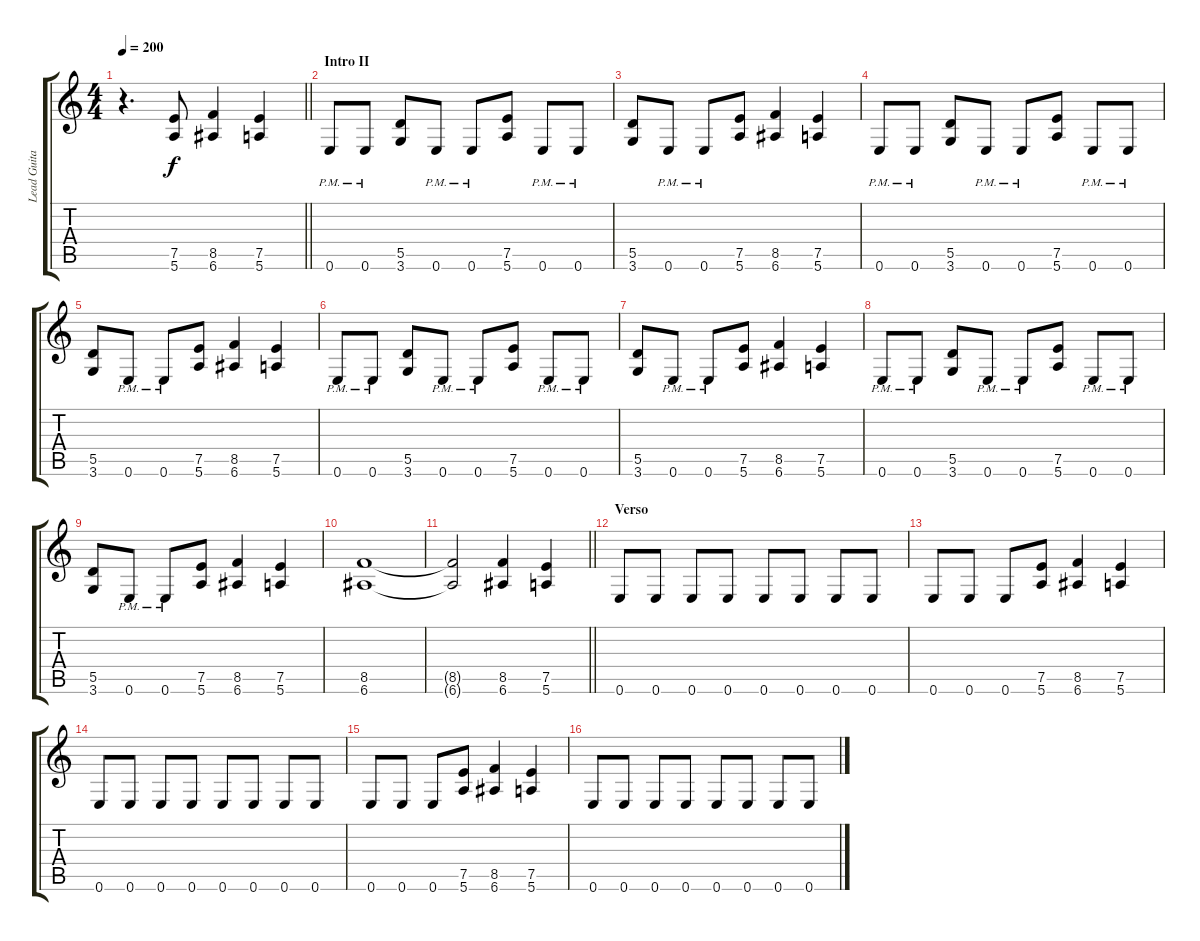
\track ("Lead Guitar" "Lead Guita") {instrument distortionguitar}
\staff {score tabs}
\tuning (E4 B3 G3 D3 A2 E2) {hide}
\ts (4 4)
\tempo 200
\clef g2
\barLineRight lightlight
\ks c
r.4{d dy f} (7.5 5.6).8 (8.5 6.6).4 (7.5 5.6).4 |
\section ("" "Intro II")
0.6{pm}.8 0.6{pm}.8 (5.5 3.6).8 0.6{pm}.8 0.6{pm}.8 (7.5 5.6).8 0.6{pm}.8 0.6{pm}.8 |
(5.5 3.6).8 0.6{pm}.8 0.6{pm}.8 (7.5 5.6).8 (8.5 6.6).4 (7.5 5.6).4 |
0.6{pm}.8 0.6{pm}.8 (5.5 3.6).8 0.6{pm}.8 0.6{pm}.8 (7.5 5.6).8 0.6{pm}.8 0.6{pm}.8 |
(5.5 3.6).8 0.6{pm}.8 0.6{pm}.8 (7.5 5.6).8 (8.5 6.6).4 (7.5 5.6).4 |
0.6{pm}.8 0.6{pm}.8 (5.5 3.6).8 0.6{pm}.8 0.6{pm}.8 (7.5 5.6).8 0.6{pm}.8 0.6{pm}.8 |
(5.5 3.6).8 0.6{pm}.8 0.6{pm}.8 (7.5 5.6).8 (8.5 6.6).4 (7.5 5.6).4 |
0.6{pm}.8 0.6{pm}.8 (5.5 3.6).8 0.6{pm}.8 0.6{pm}.8 (7.5 5.6).8 0.6{pm}.8 0.6{pm}.8 |
(5.5 3.6).8 0.6{pm}.8 0.6{pm}.8 (7.5 5.6).8 (8.5 6.6).4 (7.5 5.6).4 |
(8.5 6.6).1 |
\barLineRight lightlight
(8.5{t} 6.6{t}).2 (8.5 6.6).4 (7.5 5.6).4 |
\section ("" "Verso")
0.6.8 0.6.8 0.6.8 0.6.8 0.6.8 0.6.8 0.6.8 0.6.8 |
0.6.8 0.6.8 0.6.8 (7.5 5.6).8 (8.5 6.6).4 (7.5 5.6).4 |
0.6.8 0.6.8 0.6.8 0.6.8 0.6.8 0.6.8 0.6.8 0.6.8 |
0.6.8 0.6.8 0.6.8 (7.5 5.6).8 (8.5 6.6).4 (7.5 5.6).4 |
0.6.8 0.6.8 0.6.8 0.6.8 0.6.8 0.6.8 0.6.8 0.6.8
